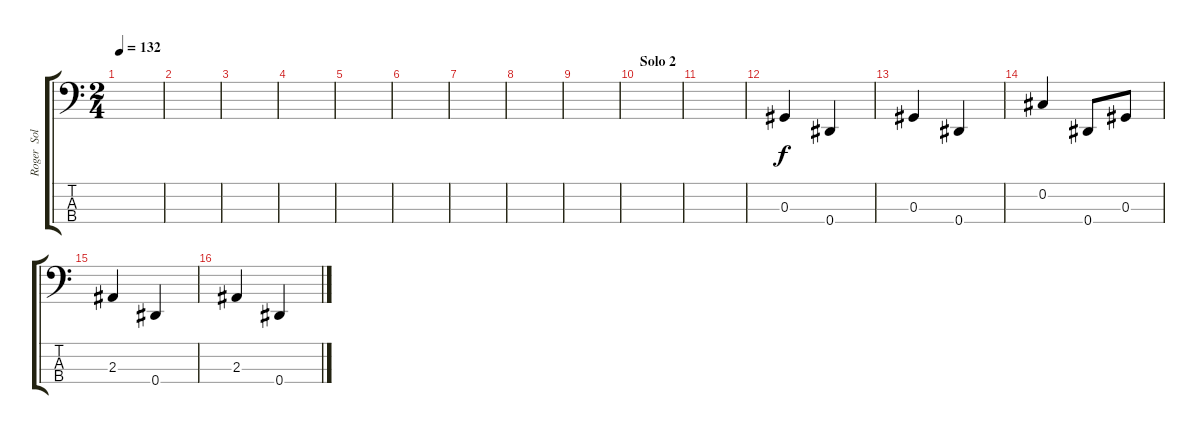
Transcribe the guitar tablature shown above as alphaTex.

\track ("Roger  Solari" "Roger  Sol") {instrument electricbasspick}
\staff {score tabs}
\tuning (Gb2 Db2 Ab1 Eb1) {hide}
\ts (2 4)
\tempo 132
\clef f4
\ks c
|
|
|
|
|
|
|
|
|
\section ("" "Solo 2")
|
|
0.3.4 0.4.4 |
0.3.4 0.4.4 |
0.2.4 0.4.8 0.3.8 |
2.3.4 0.4.4 |
2.3.4 0.4.4
